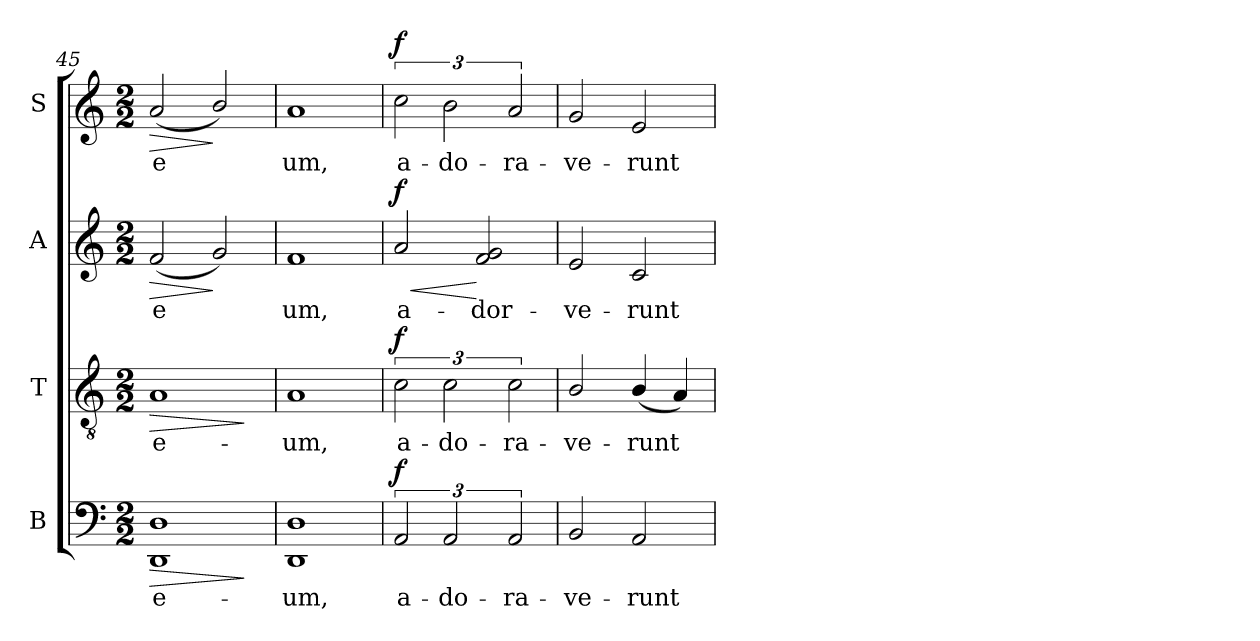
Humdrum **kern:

**kern	**text	**dynam	**kern	**text	**dynam	**kern	**text	**dynam	**kern	**text	**dynam
*part4	*part4	*part4	*part3	*part3	*part3	*part2	*part2	*part2	*part1	*part1	*part1
*staff4	*staff4	*staff4	*staff3	*staff3	*staff3	*staff2	*staff2	*staff2	*staff1	*staff1	*staff1
*I"B	*	*	*I"T	*	*	*I"A	*	*	*I"S	*	*
*clefF4	*	*	*clefGv2	*	*	*clefG2	*	*	*clefG2	*	*
*k[]	*	*	*k[]	*	*	*k[]	*	*	*k[]	*	*
*C:	*	*	*C:	*	*	*C:	*	*	*C:	*	*
*M2/2	*	*	*M2/2	*	*	*M2/2	*	*	*M2/2	*	*
=45	=45	=45	=45	=45	=45	=45	=45	=45	=45	=45	=45
!	!LO:LY:b:cj	!LO:HP:b	!	!LO:LY:b:cj	!LO:HP:b	!	!LO:LY:b:cj	!LO:HP:b	!	!LO:LY:b:cj	!LO:HP:b
1D 1DD	e-	>	1A	e-	>	(<2f/	e-	>	(<2a/	e-	>
!	!	!	!	!	!	!	!LO:LY:b:cj	!	!	!LO:LY:b:cj	!
.	.	.	.	.	.	2g/)	--	]	2b/)	--	]
.	.	]	.	.	]	.	.	.	.	.	.
=46	=46	=46	=46	=46	=46	=46	=46	=46	=46	=46	=46
!	!LO:LY:b:cj	!	!	!LO:LY:b:cj	!	!	!LO:LY:b:cj	!	!	!LO:LY:b:cj	!
1D 1DD	-um,	.	1A	-um,	.	1f	-um,	.	1a	-um,	.
=47	=47	=47	=47	=47	=47	=47	=47	=47	=47	=47	=47
!	!LO:LY:b:cj	!	!	!LO:LY:b:cj	!	!	!LO:LY:b:cj	!LO:HP:b	!	!	!
!	!	!LO:DY:a	!	!	!LO:DY:a	!	!	!LO:HP:n=1:b	!	!LO:LY:b:cj	!
!	!	!	!	!	!	!	!	!LO:DY:n=1:a	!	!	!LO:DY:a
3AA/	a-	f	3c\	a-	f	2a/	a-	< < f	3cc\	a-	f
!	!LO:LY:b:cj	!	!	!LO:LY:b:cj	!	!	!	!	!	!LO:LY:b:cj	!
3AA/	-do-	.	3c\	-do-	.	.	.	.	3b<\	-do-	.
!	!	!	!	!	!	!	!LO:LY:b:cj	!	!	!	!
.	.	.	.	.	.	2g/> 2f/>	-dor-	[	.	.	.
!	!LO:LY:b:cj	!	!	!LO:LY:b:cj	!	!	!	!	!	!LO:LY:b:cj	!
3AA/	-ra-	.	3c\	-ra-	.	.	.	.	3a/	-ra-	.
.	.	.	.	.	.	.	.	[	.	.	.
=48	=48	=48	=48	=48	=48	=48	=48	=48	=48	=48	=48
!	!LO:LY:b:cj	!	!	!LO:LY:b:cj	!	!	!LO:LY:b:cj	!	!	!LO:LY:b:cj	!
2BB/	-ve-	.	2B/	-ve-	.	2e/	-ve-	.	2g/	-ve-	.
!	!LO:LY:b:cj	!	!	!LO:LY:b:cj	!	!	!LO:LY:b:cj	!	!	!LO:LY:b:cj	!
2AA/	-runt	.	(<4B/	-runt	.	2c/	-runt	.	2e/	-runt	.
!	!	!	!	!LO:LY:b:cj	!	!	!	!	!	!	!
.	.	.	4A/)	.	.	.	.	.	.	.	.
=	=	=	=	=	=	=	=	=	=	=	=
*-	*-	*-	*-	*-	*-	*-	*-	*-	*-	*-	*-
